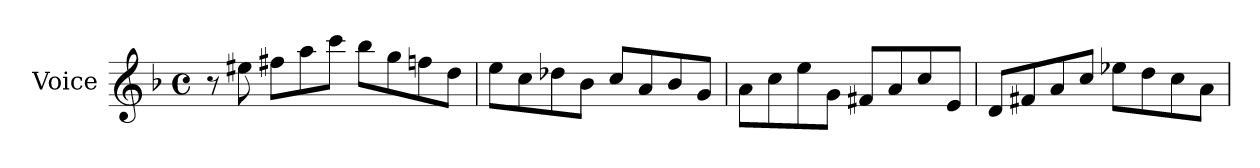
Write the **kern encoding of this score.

**kern
*part1
*staff1
*I"Voice
*I'Voice
*clefG2
*k[b-]
*M4/4
*met(c)
=1
8r
8ee#X\
8ff#X\L
8aa\
8ccc\J
8bb-\L
8gg\
8ffn\
8dd\J
=2
8ee\L
8cc\
8dd-X\
8b-\J
8cc/L
8a/
8b-/
8g/J
=3
8a\L
8cc\
8ee\
8g\J
8f#X/L
8a/
8cc/
8e/J
=4
8d/L
8f#X/
8a/
8cc/J
8ee-X\L
8dd\
8cc\
8a\J
=
*-
